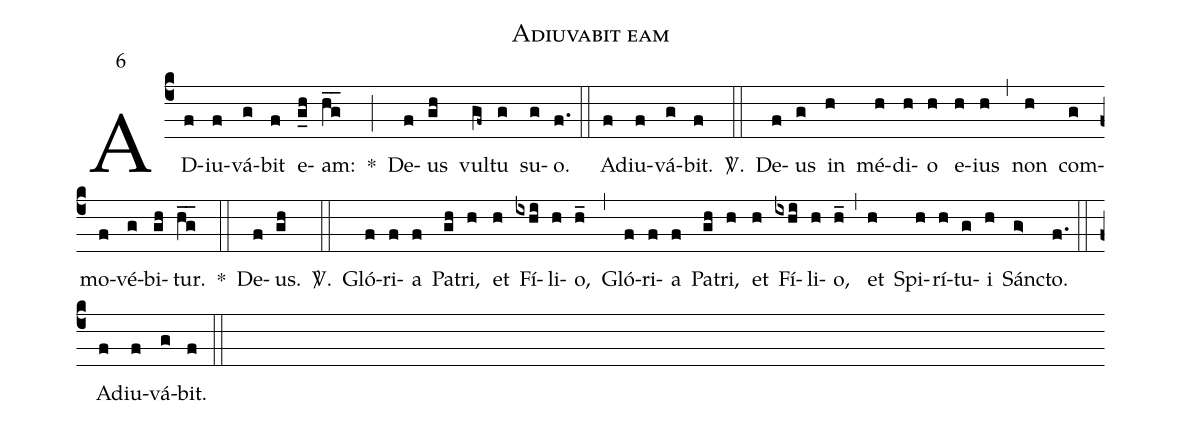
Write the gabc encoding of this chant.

name: Adiuvabit eam;
mode: 6;
%%
(c4)
AD(f)iu(f)vá(g)bit(f) e(g_h)am:(hg__) *(;)
De(f)us(gh) vul(gf~)tu(g) su(g)o.(f.) (::)
Ad(f)iu(f)vá(g)bit.(f) <sp>V/</sp>.(::)
De(f)us(g) in(h) mé(h)di(h)o(h) e(h)ius(h) (,)
non(h) com(g)mo(f)vé(g)bi(gh)tur.(hg__) *(::)
De(f)us.(gh) <sp>V/</sp>.(::)
Gló(f)ri(f)a(f) Pa(gh)tri,(h) et(h) Fí(ixhi)li(h)o,(h_) (,)
Gló(f)ri(f)a(f) Pa(gh)tri,(h) et(h) Fí(ixhi)li(h)o,(h_) (,)
et(h) Spi(h)rí(h)tu(g)i(h) Sánc(g>)to.(f.) (::)
Ad(f)iu(f)vá(g)bit.(f) (::)
